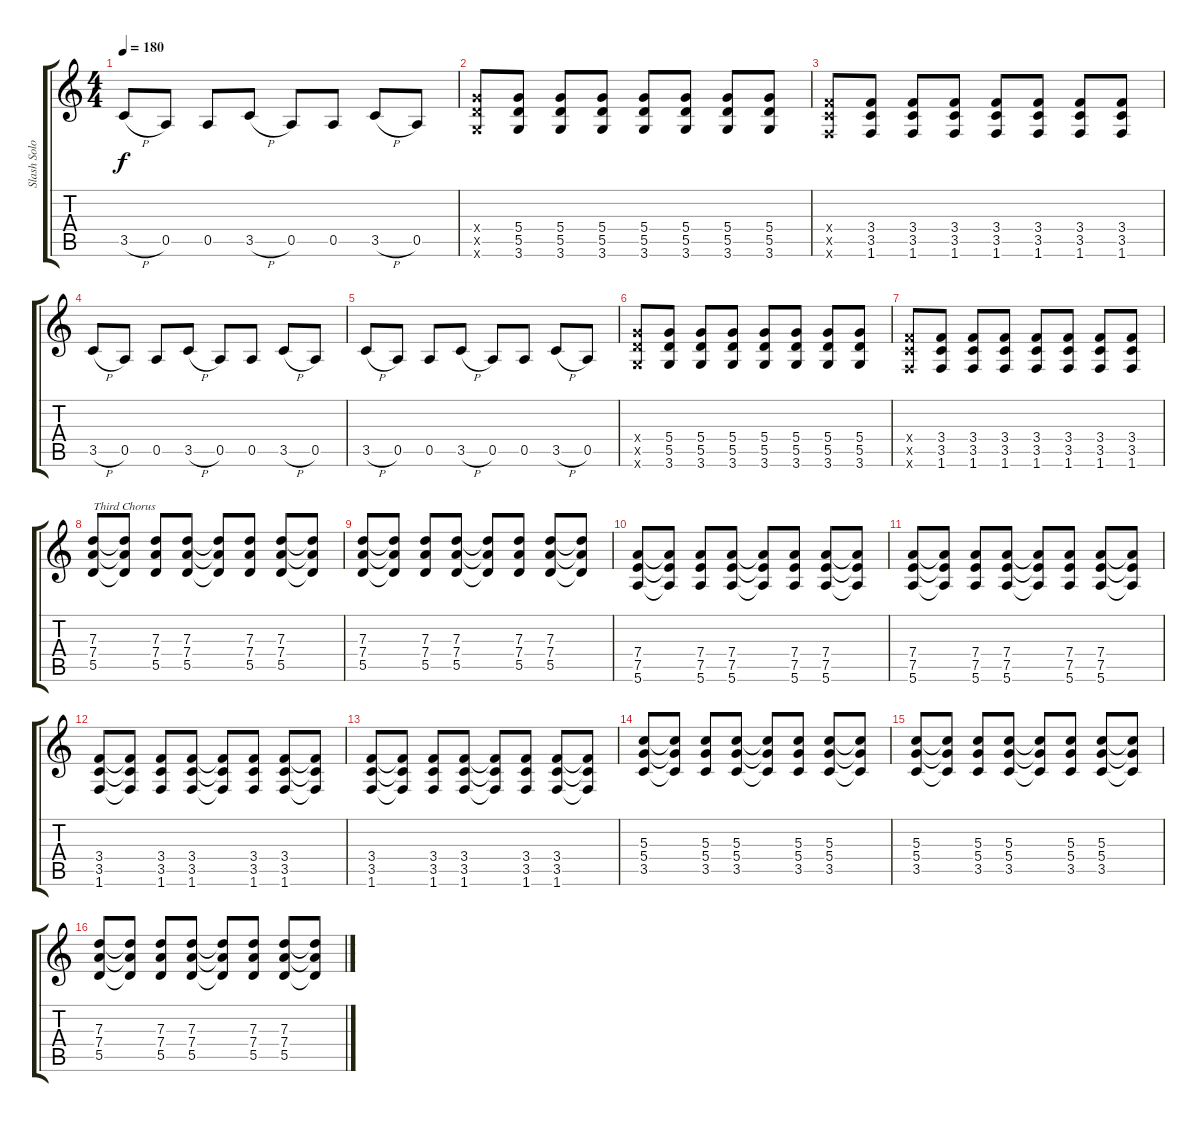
\track ("Slash Solo" "Slash Solo") {instrument distortionguitar}
\staff {score tabs}
\tuning (E4 B3 G3 D3 A2 E2) {hide}
\ts (4 4)
\tempo 180
\clef g2
\ks c
3.5{h}.8{dy f} 0.5.8 0.5.8 3.5{h}.8 0.5.8 0.5.8 3.5{h}.8 0.5.8 |
(5.4{x} 5.5{x} 3.6{x}).8 (5.4 5.5 3.6).8 (5.4 5.5 3.6).8 (5.4 5.5 3.6).8 (5.4 5.5 3.6).8 (5.4 5.5 3.6).8 (5.4 5.5 3.6).8 (5.4 5.5 3.6).8 |
(3.4{x} 3.5{x} 1.6{x}).8 (3.4 3.5 1.6).8 (3.4 3.5 1.6).8 (3.4 3.5 1.6).8 (3.4 3.5 1.6).8 (3.4 3.5 1.6).8 (3.4 3.5 1.6).8 (3.4 3.5 1.6).8 |
3.5{h}.8 0.5.8 0.5.8 3.5{h}.8 0.5.8 0.5.8 3.5{h}.8 0.5.8 |
3.5{h}.8 0.5.8 0.5.8 3.5{h}.8 0.5.8 0.5.8 3.5{h}.8 0.5.8 |
(5.4{x} 5.5{x} 3.6{x}).8 (5.4 5.5 3.6).8 (5.4 5.5 3.6).8 (5.4 5.5 3.6).8 (5.4 5.5 3.6).8 (5.4 5.5 3.6).8 (5.4 5.5 3.6).8 (5.4 5.5 3.6).8 |
(3.4{x} 3.5{x} 1.6{x}).8 (3.4 3.5 1.6).8 (3.4 3.5 1.6).8 (3.4 3.5 1.6).8 (3.4 3.5 1.6).8 (3.4 3.5 1.6).8 (3.4 3.5 1.6).8 (3.4 3.5 1.6).8 |
(7.3 7.4 5.5).8{txt "Third Chorus"} (7.3{t} 7.4{t} 5.5{t}).8 (7.3 7.4 5.5).8 (7.3 7.4 5.5).8 (7.3{t} 7.4{t} 5.5{t}).8 (7.3 7.4 5.5).8 (7.3 7.4 5.5).8 (7.3{t} 7.4{t} 5.5{t}).8 |
(7.3 7.4 5.5).8 (7.3{t} 7.4{t} 5.5{t}).8 (7.3 7.4 5.5).8 (7.3 7.4 5.5).8 (7.3{t} 7.4{t} 5.5{t}).8 (7.3 7.4 5.5).8 (7.3 7.4 5.5).8 (7.3{t} 7.4{t} 5.5{t}).8 |
(7.4 7.5 5.6).8 (7.4{t} 7.5{t} 5.6{t}).8 (7.4 7.5 5.6).8 (7.4 7.5 5.6).8 (7.4{t} 7.5{t} 5.6{t}).8 (7.4 7.5 5.6).8 (7.4 7.5 5.6).8 (7.4{t} 7.5{t} 5.6{t}).8 |
(7.4 7.5 5.6).8 (7.4{t} 7.5{t} 5.6{t}).8 (7.4 7.5 5.6).8 (7.4 7.5 5.6).8 (7.4{t} 7.5{t} 5.6{t}).8 (7.4 7.5 5.6).8 (7.4 7.5 5.6).8 (7.4{t} 7.5{t} 5.6{t}).8 |
(3.4 3.5 1.6).8 (3.4{t} 3.5{t} 1.6{t}).8 (3.4 3.5 1.6).8 (3.4 3.5 1.6).8 (3.4{t} 3.5{t} 1.6{t}).8 (3.4 3.5 1.6).8 (3.4 3.5 1.6).8 (3.4{t} 3.5{t} 1.6{t}).8 |
(3.4 3.5 1.6).8 (3.4{t} 3.5{t} 1.6{t}).8 (3.4 3.5 1.6).8 (3.4 3.5 1.6).8 (3.4{t} 3.5{t} 1.6{t}).8 (3.4 3.5 1.6).8 (3.4 3.5 1.6).8 (3.4{t} 3.5{t} 1.6{t}).8 |
(5.3 5.4 3.5).8 (5.3{t} 5.4{t} 3.5{t}).8 (5.3 5.4 3.5).8 (5.3 5.4 3.5).8 (5.3{t} 5.4{t} 3.5{t}).8 (5.3 5.4 3.5).8 (5.3 5.4 3.5).8 (5.3{t} 5.4{t} 3.5{t}).8 |
(5.3 5.4 3.5).8 (5.3{t} 5.4{t} 3.5{t}).8 (5.3 5.4 3.5).8 (5.3 5.4 3.5).8 (5.3{t} 5.4{t} 3.5{t}).8 (5.3 5.4 3.5).8 (5.3 5.4 3.5).8 (5.3{t} 5.4{t} 3.5{t}).8 |
(7.3 7.4 5.5).8 (7.3{t} 7.4{t} 5.5{t}).8 (7.3 7.4 5.5).8 (7.3 7.4 5.5).8 (7.3{t} 7.4{t} 5.5{t}).8 (7.3 7.4 5.5).8 (7.3 7.4 5.5).8 (7.3{t} 7.4{t} 5.5{t}).8
